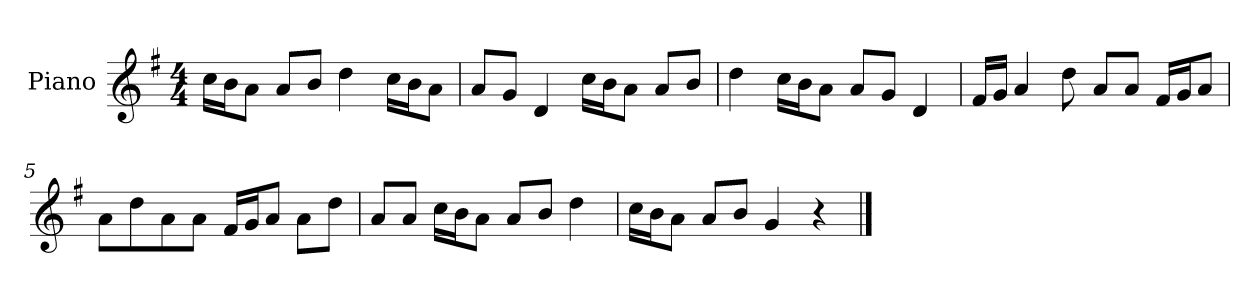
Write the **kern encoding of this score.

**kern
*part1
*staff1
*I"Piano
*I'P-no
*clefG2
*k[f#]
*M4/4
*MM90
=1
16cc\LL
16b\J
8a\J
8a/L
8b/J
4dd\
16cc\LL
16b\J
8a\J
=2
8a/L
8g/J
4d/
16cc\LL
16b\J
8a\J
8a/L
8b/J
=3
4dd\
16cc\LL
16b\J
8a\J
8a/L
8g/J
4d/
=4
16f#/LL
16g/JJ
4a/
8dd\
8a/L
8a/J
16f#/LL
16g/J
8a/J
!!LO:LB:g=z
=5
8a\L
8dd\
8a\
8a\J
16f#/LL
16g/J
8a/J
8a\L
8dd\J
=6
8a/L
8a/J
16cc\LL
16b\J
8a\J
8a/L
8b/J
4dd\
=7
16cc\LL
16b\J
8a\J
8a/L
8b/J
4g/
4r
==
*-
